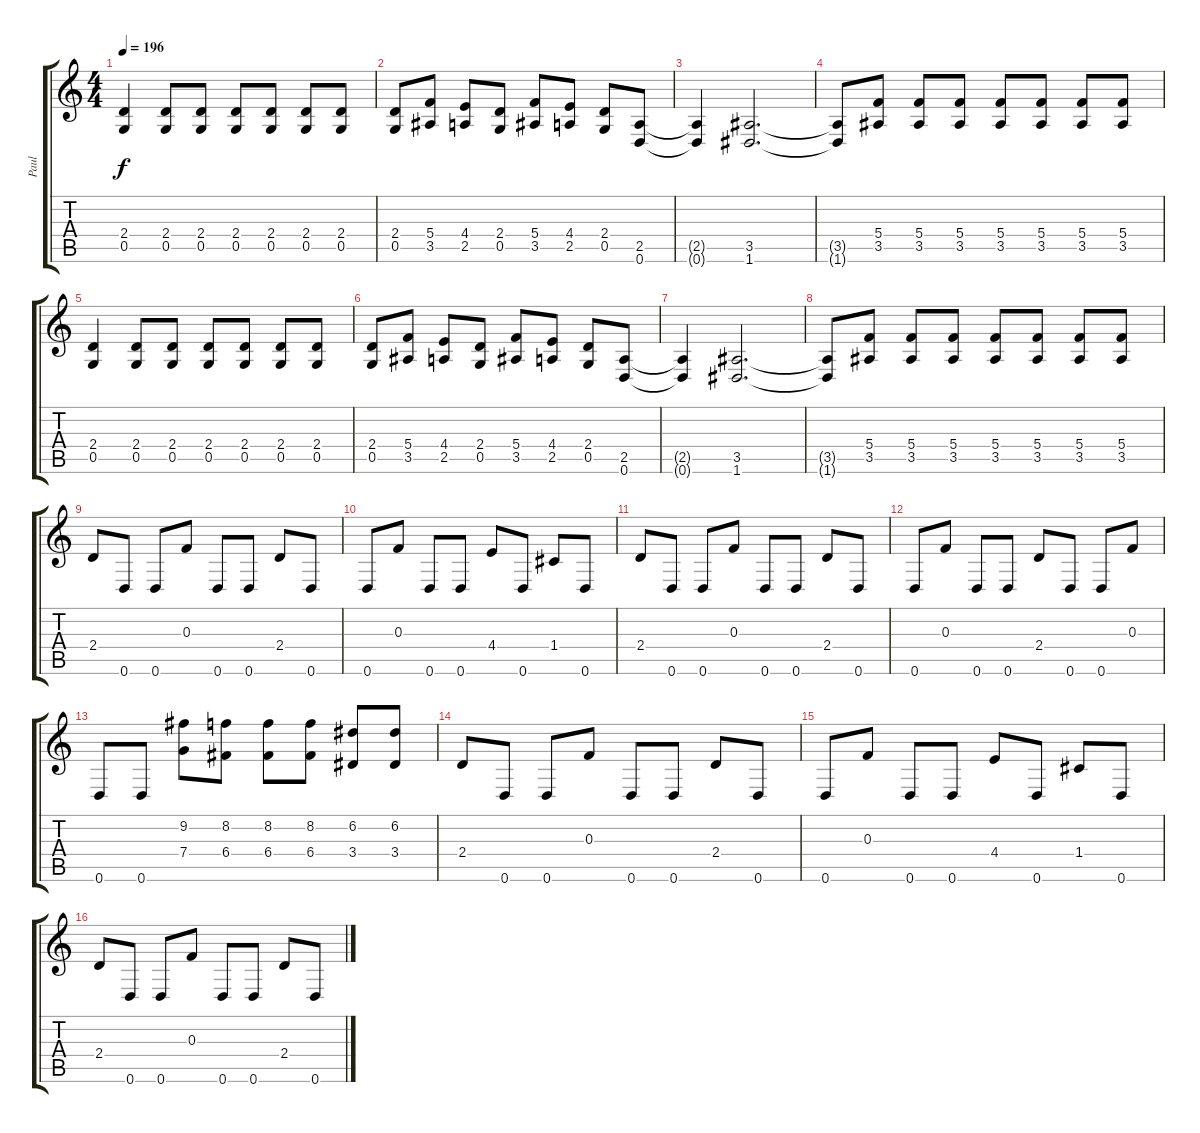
\track ("Paul" "Paul") {instrument distortionguitar}
\staff {score tabs}
\tuning (D4 A3 F3 C3 G2 D2) {hide}
\ts (4 4)
\tempo 196
\clef g2
\ks c
(2.4 0.5).4{dy f} (2.4 0.5).8 (2.4 0.5).8 (2.4 0.5).8 (2.4 0.5).8 (2.4 0.5).8 (2.4 0.5).8 |
(2.4 0.5).8 (5.4 3.5).8 (4.4 2.5).8 (2.4 0.5).8 (5.4 3.5).8 (4.4 2.5).8 (2.4 0.5).8 (2.5 0.6).8 |
(2.5{t} 0.6{t}).4 (3.5 1.6).2{d} |
(3.5{t} 1.6{t}).8 (5.4 3.5).8 (5.4 3.5).8 (5.4 3.5).8 (5.4 3.5).8 (5.4 3.5).8 (5.4 3.5).8 (5.4 3.5).8 |
(2.4 0.5).4 (2.4 0.5).8 (2.4 0.5).8 (2.4 0.5).8 (2.4 0.5).8 (2.4 0.5).8 (2.4 0.5).8 |
(2.4 0.5).8 (5.4 3.5).8 (4.4 2.5).8 (2.4 0.5).8 (5.4 3.5).8 (4.4 2.5).8 (2.4 0.5).8 (2.5 0.6).8 |
(2.5{t} 0.6{t}).4 (3.5 1.6).2{d} |
(3.5{t} 1.6{t}).8 (5.4 3.5).8 (5.4 3.5).8 (5.4 3.5).8 (5.4 3.5).8 (5.4 3.5).8 (5.4 3.5).8 (5.4 3.5).8 |
2.4.8 0.6.8 0.6.8 0.3.8 0.6.8 0.6.8 2.4.8 0.6.8 |
0.6.8 0.3.8 0.6.8 0.6.8 4.4.8 0.6.8 1.4.8 0.6.8 |
2.4.8 0.6.8 0.6.8 0.3.8 0.6.8 0.6.8 2.4.8 0.6.8 |
0.6.8 0.3.8 0.6.8 0.6.8 2.4.8 0.6.8 0.6.8 0.3.8 |
0.6.8 0.6.8 (9.2 7.4).8 (8.2 6.4).8 (8.2 6.4).8 (8.2 6.4).8 (6.2 3.4).8 (6.2 3.4).8 |
2.4.8 0.6.8 0.6.8 0.3.8 0.6.8 0.6.8 2.4.8 0.6.8 |
0.6.8 0.3.8 0.6.8 0.6.8 4.4.8 0.6.8 1.4.8 0.6.8 |
2.4.8 0.6.8 0.6.8 0.3.8 0.6.8 0.6.8 2.4.8 0.6.8
